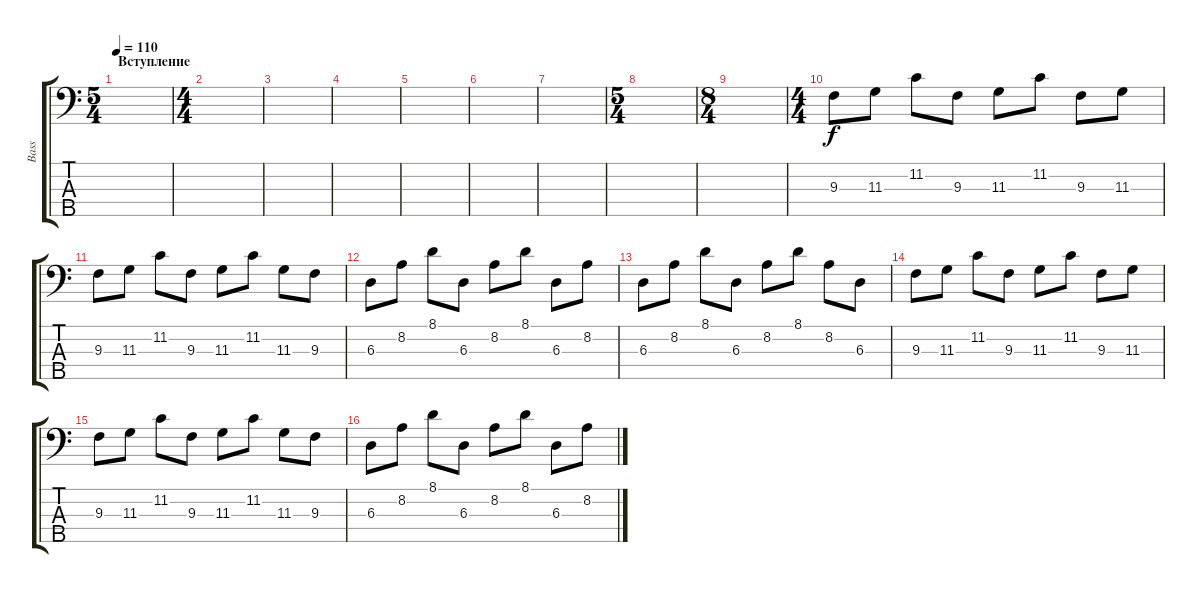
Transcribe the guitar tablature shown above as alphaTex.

\track ("Bass" "Bass") {instrument electricbassfinger}
\staff {score tabs}
\tuning (Gb2 Db2 Ab1 Eb1 Bb0) {hide}
\ts (5 4)
\section ("" "Вступление")
\tempo 110
\clef f4
\ks c
|
\ts (4 4)
|
|
|
|
|
|
\ts (5 4)
|
\ts (8 4)
|
\ts (4 4)
9.3.8 11.3.8 11.2.8 9.3.8 11.3.8 11.2.8 9.3.8 11.3.8 |
9.3.8 11.3.8 11.2.8 9.3.8 11.3.8 11.2.8 11.3.8 9.3.8 |
6.3.8 8.2.8 8.1.8 6.3.8 8.2.8 8.1.8 6.3.8 8.2.8 |
6.3.8 8.2.8 8.1.8 6.3.8 8.2.8 8.1.8 8.2.8 6.3.8 |
9.3.8 11.3.8 11.2.8 9.3.8 11.3.8 11.2.8 9.3.8 11.3.8 |
9.3.8 11.3.8 11.2.8 9.3.8 11.3.8 11.2.8 11.3.8 9.3.8 |
6.3.8 8.2.8 8.1.8 6.3.8 8.2.8 8.1.8 6.3.8 8.2.8
